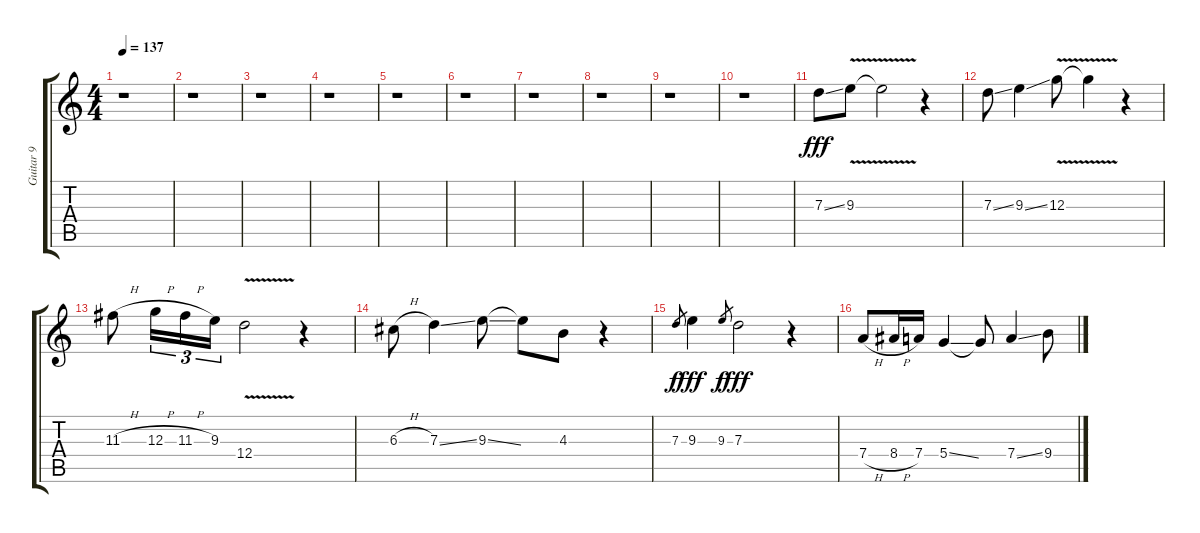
\track ("Guitar 9" "Guitar 9") {instrument distortionguitar}
\staff {score tabs}
\tuning (E4 B3 G3 D3 A2 E2) {hide}
\ts (4 4)
\tempo 137
\clef g2
\ks c
r.1{dy fff} |
r.1 |
r.1 |
r.1 |
r.1 |
r.1 |
r.1 |
r.1 |
r.1 |
r.1 |
7.3{ss}.8 9.3{v}.8 9.3{t}.2 r.4 |
7.3{ss}.8 9.3{ss}.4 12.3{v}.8 12.3{t}.4 r.4 |
11.3{h}.8 12.3{h}.16{tu (3 2)} 11.3{h}.16{tu (3 2)} 9.3.16{tu (3 2)} 12.4{v}.2 r.4 |
6.3{h}.8 7.3{ss}.4 9.3{ss}.8 9.3{t}.8 4.3.8 r.4 |
7.3.8{gr dy f} 9.3.4{dy fff} 9.3.8{gr dy f} 7.3.2{dy fff} r.4 |
7.4{h}.8 8.4{h}.16 7.4.16 5.4{ss}.4 5.4{t}.8 7.4{ss}.4 9.4{ss}.8
